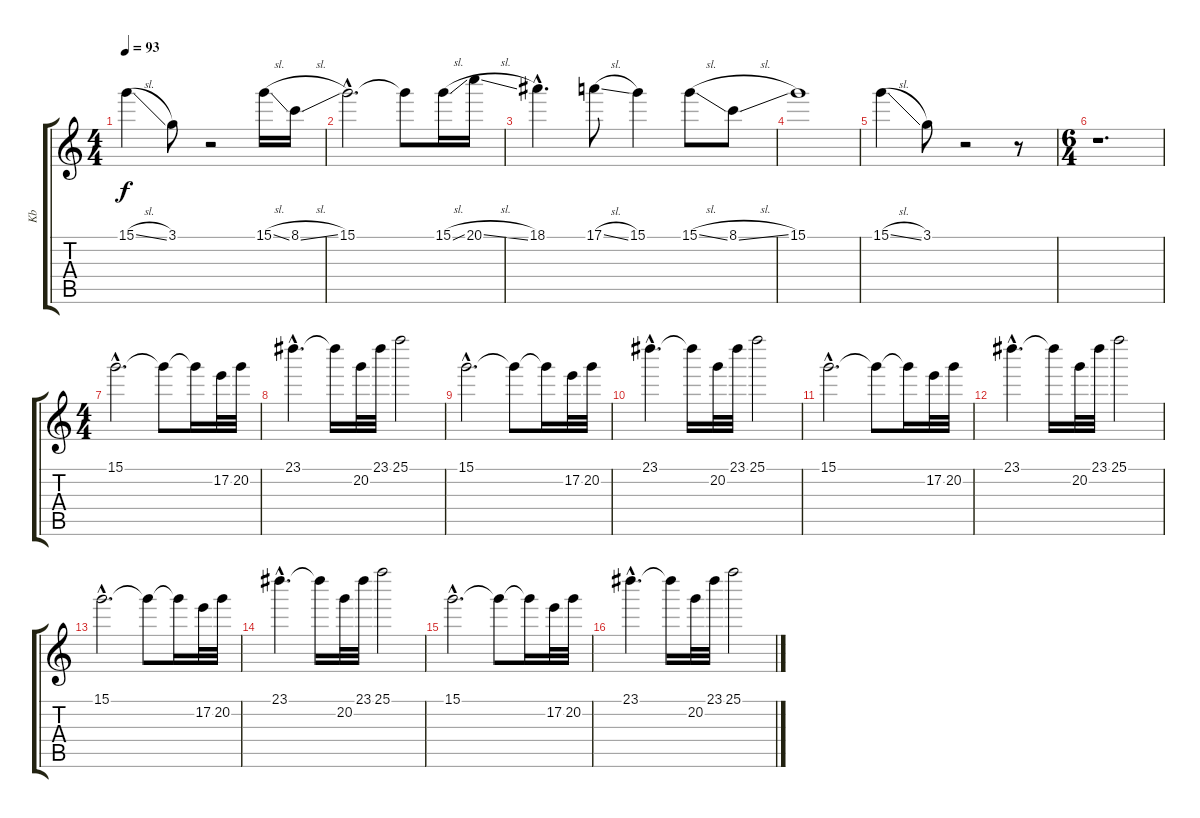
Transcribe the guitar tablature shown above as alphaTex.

\track ("Kb" "Kb") {instrument distortionguitar}
\staff {score tabs}
\tuning (E4 B3 G3 D3 A2 E2) {hide}
\ts (4 4)
\tempo 93
\clef g2
\ks c
15.1{sl}.4{dy f} 3.1.8 r.2 15.1{sl}.16 8.1{sl}.16 |
15.1{hac}.2{d} 15.1{t}.8 15.1{sl}.16 20.1{sl}.16 |
18.1{hac}.4{d} 17.1{sl}.8 15.1.4 15.1{sl}.8 8.1{sl}.8 |
15.1.1 |
15.1{sl}.4 3.1.8 r.2 r.8{instrument whistle} |
\ts (6 4)
r.1{d} |
\ts (4 4)
15.1{hac}.2{d} 15.1{t}.8 15.1{t}.16 17.2.32 20.2.32 |
23.1{hac}.4{d} 23.1{t}.16 20.2.32 23.1.32 25.1.2 |
15.1{hac}.2{d} 15.1{t}.8 15.1{t}.16 17.2.32 20.2.32 |
23.1{hac}.4{d} 23.1{t}.16 20.2.32 23.1.32 25.1.2 |
15.1{hac}.2{d} 15.1{t}.8 15.1{t}.16 17.2.32 20.2.32 |
23.1{hac}.4{d} 23.1{t}.16 20.2.32 23.1.32 25.1.2 |
15.1{hac}.2{d} 15.1{t}.8 15.1{t}.16 17.2.32 20.2.32 |
23.1{hac}.4{d} 23.1{t}.16 20.2.32 23.1.32 25.1.2 |
15.1{hac}.2{d} 15.1{t}.8 15.1{t}.16 17.2.32 20.2.32 |
23.1{hac}.4{d} 23.1{t}.16 20.2.32 23.1.32 25.1.2
